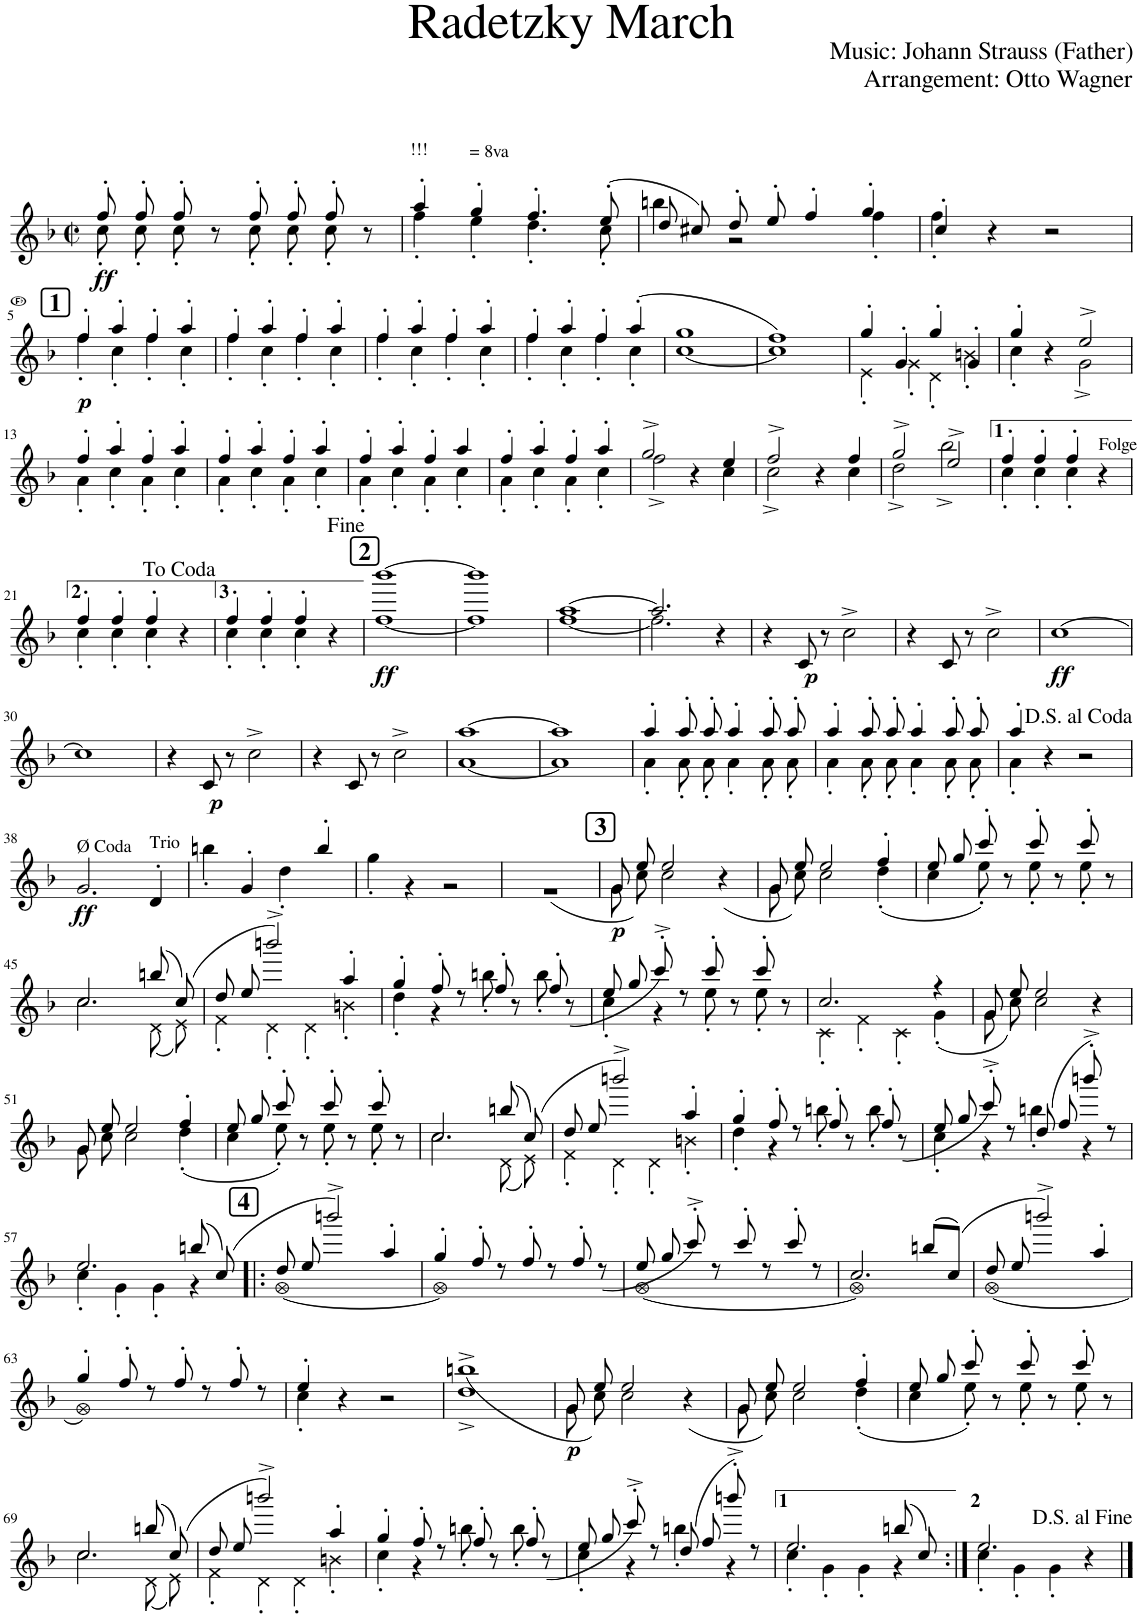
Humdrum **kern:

**kern	**dynam
*part1	*part1
*staff1	*staff1
*I"Tenor Saxophone	*
*I'Ten. Sax.	*
*clefG2	*
*Trd1c2	*
*k[b-]	*
*M2/2	*
*met(c|)	*
=1	=1
*^	*
!	!	!LO:DY:b
8ff'/	8cc'\	ff
8ff'/	8cc'\	.
8ff'/	8cc'\	.
8r	8ryy	.
8ff'/	8cc'\	.
8ff'/	8cc'\	.
8ff'/	8cc'\	.
8r	8ryy	.
=2	=2	=2
!LO:TX:a:t=!!!	!	!
4aa'/	4ff'\	.
!LO:TX:a:t== 8va	!	!
4gg'/	4ee'\	.
4.ff'/	4.dd'\	.
(8ee'/	8cc'\	.
=3	=3	=3
8dd/	4bbn\	.
8cc#X/)	.	.
8dd'/	2r	.
8ee'/	.	.
4ff'/	.	.
4gg'/	4ff'\	.
=4	=4	=4
4cc'/	4ff'\	.
4r	2.ryy	.
2r	.	.
!!LO:LB:g=z	!!
!!LO:REH:place=s1:a:B:cj:fs=14:t=1	!!
=5	=5	=5
!	!	!LO:DY:b
4ff'/	4ff'\	p
4aa'/	4cc'\	.
4ff'/	4ff'\	.
4aa'/	4cc'\	.
=6	=6	=6
4ff'/	4ff'\	.
4aa'/	4cc'\	.
4ff'/	4ff'\	.
4aa'/	4cc'\	.
=7	=7	=7
4ff'/	4ff'\	.
4aa'/	4cc'\	.
4ff'/	4ff'\	.
4aa'/	4cc'\	.
=8	=8	=8
4ff'/	4ff'\	.
4aa'/	4cc'\	.
4ff'/	4ff'\	.
(4aa'/	4cc'\	.
=9	=9	=9
1gg	[1cc	.
=10	=10	=10
1ff)	1cc]	.
=11	=11	=11
4gg'/	4e'\	.
4g'/	4g'\	.
4gg'/	4d'\	.
4g'/	4bn'\	.
=12	=12	=12
4gg'/	4cc'\	.
4r	4ryy	.
2ee^/	2g^\	.
!!LO:LB:g=z	!!
=13	=13	=13
4ff'/	4a'\	.
4aa'/	4cc'\	.
4ff'/	4a'\	.
4aa'/	4cc'\	.
=14	=14	=14
4ff'/	4a'\	.
4aa'/	4cc'\	.
4ff'/	4a'\	.
4aa'/	4cc'\	.
=15	=15	=15
4ff'/	4a'\	.
4aa'/	4cc'\	.
4ff'/	4a'\	.
4aa/	4cc'\	.
=16	=16	=16
4ff'/	4a'\	.
4aa'/	4cc'\	.
4ff'/	4a'\	.
4aa'/	4cc'\	.
=17	=17	=17
2gg^/	2ff^\	.
4r	4ryy	.
4ee/	4cc\	.
=18	=18	=18
2ff^/	2cc^\	.
4r	4ryy	.
4ff/	4cc\	.
=19	=19	=19
2gg^/	2dd^\	.
2ee^/	2bb-^\	.
=20	=20	=20
4ff'/	4cc'\	.
4ff'/	4cc'\	.
4ff'/	4cc'\	.
!LO:TX:a:t=Folge	!	!
4r	4ryy	.
!!LO:LB:g=z	!!
=21	=21	=21
4ff'/	4cc'\	.
4ff'/	4cc'\	.
4ff'/	4cc'\	.
4r	4ryy	.
=22	=22	=22
4ff'/	4cc'\	.
4ff'/	4cc'\	.
4ff'/	4cc'\	.
4r	4ryy	.
!!LO:REH:place=s1:a:B:cj:fs=14:t=2	!!
=23	=23	=23
!	!	!LO:DY:b
[1bbb-	[1ff	ff
=24	=24	=24
1bbb-]	1ff]	.
=25	=25	=25
[1aa	[1ff	.
=26	=26	=26
2.aa/]	2.ff\]	.
4r	4ryy	.
*v	*v	*
=27	=27
4r	.
!	!LO:DY:b
8c/	p
8r	.
2cc^\	.
=28	=28
4r	.
8c/	.
8r	.
2cc^\	.
=29	=29
!	!LO:DY:b
[1cc	ff
!!LO:LB:g=z
=30	=30
1cc]	.
=31	=31
4r	.
!	!LO:DY:b
8c/	p
8r	.
2cc^\	.
=32	=32
4r	.
8c/	.
8r	.
2cc^\	.
=33	=33
*^	*
[1aa	[1a	.
=34	=34	=34
1aa]	1a]	.
=35	=35	=35
4aa'/	4a'\	.
8aa'/	8a'\	.
8aa'/	8a'\	.
4aa'/	4a'\	.
8aa'/	8a'\	.
8aa'/	8a'\	.
=36	=36	=36
4aa'/	4a'\	.
8aa'/	8a'\	.
8aa'/	8a'\	.
4aa'/	4a'\	.
8aa'/	8a'\	.
8aa'/	8a'\	.
=37	=37	=37
4aa'/	4a'\	.
4r	2.ryy	.
2r	.	.
!!LO:LB:g=z	!!
=38	=38	=38
!LO:TX:a:t=Ø Coda	!	!
!	!	!LO:DY:b
1ryy	2.g/	ff
!	!LO:TX:a:t=Trio	!
.	4d'/	.
=39	=39	=39
1ryy	4bbn'\	.
.	4g'/	.
.	4dd'\	.
.	4bb'/	.
=40	=40	=40
1ryy	4gg'\	.
.	4r	.
.	2r	.
=41	=41	=41
1ryy	(1r	.
!!LO:REH:place=s1:a:B:cj:fs=14:t=3	!!
=42	=42	=42
!	!	!LO:DY:b
8g/	8g\	p
8ee/	8cc\)	.
2ee/	2cc\	.
4r	(4ryy	.
=43	=43	=43
8g/	8g\	.
8ee/	8cc\)	.
2ee/	2cc\	.
4ff'/	(4dd'\	.
=44	=44	=44
8ee/	4cc\	.
8gg/	.	.
8ccc'/	8ee'\)	.
8r	8ryy	.
8ccc'/	8ee'\	.
8r	8ryy	.
8ccc'/	8ee'\	.
8r	8ryy	.
!!LO:LB:g=z	!!
=45	=45	=45
2.cc/	2.cc\	.
(8bbn/	(8d\	.
(8cc/)	8e\)	.
=46	=46	=46
8dd/	4f'\	.
8ee/	.	.
2bbbn^/)	4d'\	.
.	4d'\	.
4aa'/	4bn'\	.
=47	=47	=47
4gg'/	4dd'\	.
8ff'/	4r	.
8r	.	.
8ff'/	8bbn'\	.
8r	8ryy	.
8ff'/	8bb'\	.
(8r	8ryy	.
=48	=48	=48
8ee/	4cc'\	.
8gg/	.	.
8ccc'^/)	4r	.
8r	.	.
8ccc'/	8ee'\	.
8r	8ryy	.
8ccc'/	8ee'\	.
8r	8ryy	.
=49	=49	=49
2.cc/	4c'\	.
.	4f'\	.
.	4c'\	.
4r	(4g'\	.
=50	=50	=50
8g/	8g\	.
8ee/	8cc\)	.
2ee/	2cc\	.
4r	(4ryy	.
!!LO:LB:g=z	!!
=51	=51	=51
8g/	8g\	.
8ee/	8cc\)	.
2ee/	2cc\	.
4ff'/	(4dd'\	.
=52	=52	=52
8ee/	4cc\	.
8gg/	.	.
8ccc'/	8ee'\)	.
8r	8ryy	.
8ccc'/	8ee'\	.
8r	8ryy	.
8ccc'/	8ee'\	.
8r	8ryy	.
=53	=53	=53
2.cc/	2.cc\	.
(8bbn/	(8d\	.
(8cc/)	8e\)	.
=54	=54	=54
8dd/	4f'\	.
8ee/	.	.
2bbbn^/)	4d'\	.
.	4d'\	.
4aa'/	4bn'\	.
=55	=55	=55
4gg'/	4dd'\	.
8ff'/	4r	.
8r	.	.
8ff'/	8bbn'\	.
8r	8ryy	.
8ff'/	8bb'\	.
(8r	8ryy	.
=56	=56	=56
8ee/	4cc'\	.
8gg/	.	.
8ccc'^/)	4r	.
8r	.	.
(8dd/	4bbn'\	.
8ff/	.	.
8bbbn'^/)	4r	.
8r	.	.
!!LO:LB:g=z	!!
=57	=57	=57
2.ee/	4cc'\	.
.	4g'\	.
.	4g'\	.
(8bbn/	4r	.
(8cc/)	.	.
!!LO:REH:place=s1:a:B:cj:fs=14:t=4	!!
=58!|:	=58!|:	=58!|:
8dd/	[1g	.
8ee/	.	.
2bbbn^/)	.	.
4aa'/	.	.
=59	=59	=59
4gg'/	1g]	.
8ff'/	.	.
8r	.	.
8ff'/	.	.
8r	.	.
8ff'/	.	.
(8r	.	.
=60	=60	=60
8ee/	[1g	.
8gg/	.	.
8ccc'^/)	.	.
8r	.	.
8ccc'/	.	.
8r	.	.
8ccc'/	.	.
8r	.	.
=61	=61	=61
2.cc/	1g]	.
(8bbn/L	.	.
(8cc/J)	.	.
=62	=62	=62
8dd/	[1g	.
8ee/	.	.
2bbbn^/)	.	.
4aa'/	.	.
!!LO:LB:g=z	!!
=63	=63	=63
4gg'/	1g]	.
8ff'/	.	.
8r	.	.
8ff'/	.	.
8r	.	.
8ff'/	.	.
8r	.	.
=64	=64	=64
4ee'/	4cc'\	.
4r	2.ryy	.
2r	.	.
=65	=65	=65
1dd^	(1bbn^	.
=66	=66	=66
!	!	!LO:DY:b
8g/	8g\	p
8ee/	8cc\)	.
2ee/	2cc\	.
4r	(4ryy	.
=67	=67	=67
8g/	8g\	.
8ee/	8cc\)	.
2ee/	2cc\	.
4ff'/	(4dd'\	.
=68	=68	=68
8ee/	4cc\	.
8gg/	.	.
8ccc'/	8ee'\)	.
8r	8ryy	.
8ccc'/	8ee'\	.
8r	8ryy	.
8ccc'/	8ee'\	.
8r	8ryy	.
!!LO:LB:g=z	!!
=69	=69	=69
2.cc/	2.cc\	.
(8bbn/	(8d\	.
(8cc/)	8e\)	.
=70	=70	=70
8dd/	4f'\	.
8ee/	.	.
2bbbn^/)	4d'\	.
.	4d'\	.
4aa'/	4bn'\	.
=71	=71	=71
4gg'/	4cc'\	.
8ff'/	4r	.
8r	.	.
8ff'/	8bbn'\	.
8r	8ryy	.
8ff'/	8bb'\	.
(8r	8ryy	.
=72	=72	=72
8ee/	4cc'\	.
8gg/	.	.
8ccc'^/)	4r	.
8r	.	.
(8dd/	4bbn'\	.
8ff/	.	.
8bbbn'^/)	4r	.
8r	.	.
=73	=73	=73
2.ee/	4cc'\	.
.	4g'\	.
.	4g'\	.
(8bbn/	4r	.
8cc/)	.	.
=74:|!	=74:|!	=74:|!
2.ee/	4cc'\	.
.	4g'\	.
.	4g'\	.
4r	4ryy	.
*v	*v	*
==	==
*-	*-
